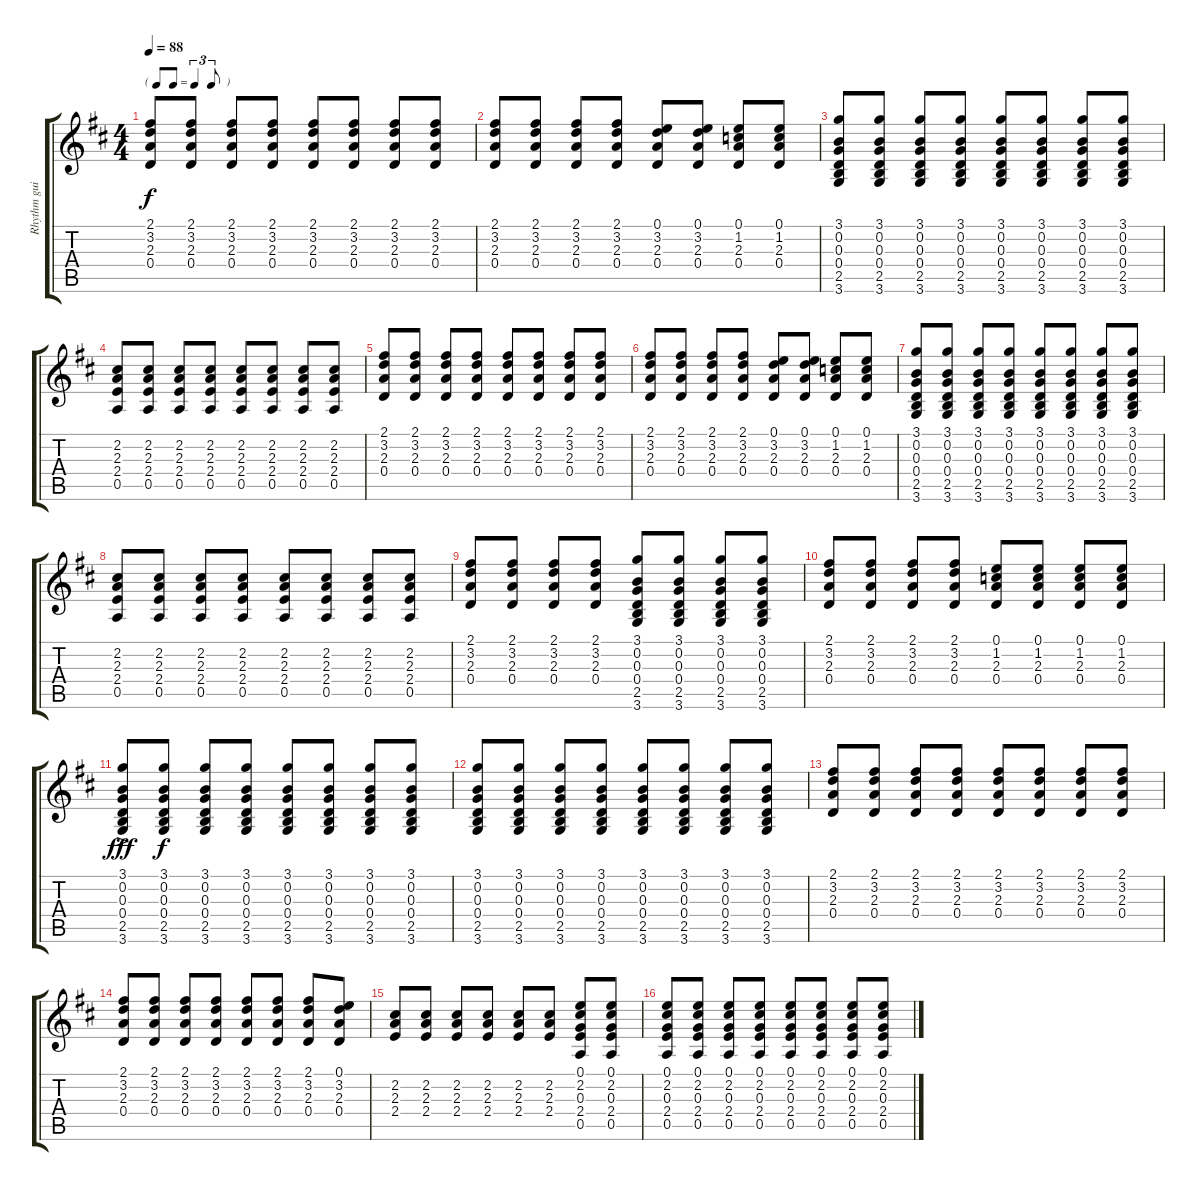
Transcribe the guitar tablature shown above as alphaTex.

\track ("Rhythm guitar" "Rhythm gui") {instrument acousticguitarsteel}
\staff {score tabs}
\tuning (E4 B3 G3 D3 A2 E2) {hide}
\ts (4 4)
\tf triplet8th
\tempo 88
\clef g2
\ks d
(2.1 3.2 2.3 0.4).8{dy f} (2.1 3.2 2.3 0.4).8 (2.1 3.2 2.3 0.4).8 (2.1 3.2 2.3 0.4).8 (2.1 3.2 2.3 0.4).8 (2.1 3.2 2.3 0.4).8 (2.1 3.2 2.3 0.4).8 (2.1 3.2 2.3 0.4).8 |
(2.1 3.2 2.3 0.4).8 (2.1 3.2 2.3 0.4).8 (2.1 3.2 2.3 0.4).8 (2.1 3.2 2.3 0.4).8 (0.1 3.2 2.3 0.4).8 (0.1 3.2 2.3 0.4).8 (0.1 1.2 2.3 0.4).8 (0.1 1.2 2.3 0.4).8 |
(3.1 0.2 0.3 0.4 2.5 3.6).8 (3.1 0.2 0.3 0.4 2.5 3.6).8 (3.1 0.2 0.3 0.4 2.5 3.6).8 (3.1 0.2 0.3 0.4 2.5 3.6).8 (3.1 0.2 0.3 0.4 2.5 3.6).8 (3.1 0.2 0.3 0.4 2.5 3.6).8 (3.1 0.2 0.3 0.4 2.5 3.6).8 (3.1 0.2 0.3 0.4 2.5 3.6).8 |
(2.2 2.3 2.4 0.5).8 (2.2 2.3 2.4 0.5).8 (2.2 2.3 2.4 0.5).8 (2.2 2.3 2.4 0.5).8 (2.2 2.3 2.4 0.5).8 (2.2 2.3 2.4 0.5).8 (2.2 2.3 2.4 0.5).8 (2.2 2.3 2.4 0.5).8 |
(2.1 3.2 2.3 0.4).8 (2.1 3.2 2.3 0.4).8 (2.1 3.2 2.3 0.4).8 (2.1 3.2 2.3 0.4).8 (2.1 3.2 2.3 0.4).8 (2.1 3.2 2.3 0.4).8 (2.1 3.2 2.3 0.4).8 (2.1 3.2 2.3 0.4).8 |
(2.1 3.2 2.3 0.4).8 (2.1 3.2 2.3 0.4).8 (2.1 3.2 2.3 0.4).8 (2.1 3.2 2.3 0.4).8 (0.1 3.2 2.3 0.4).8 (0.1 3.2 2.3 0.4).8 (0.1 1.2 2.3 0.4).8 (0.1 1.2 2.3 0.4).8 |
(3.1 0.2 0.3 0.4 2.5 3.6).8 (3.1 0.2 0.3 0.4 2.5 3.6).8 (3.1 0.2 0.3 0.4 2.5 3.6).8 (3.1 0.2 0.3 0.4 2.5 3.6).8 (3.1 0.2 0.3 0.4 2.5 3.6).8 (3.1 0.2 0.3 0.4 2.5 3.6).8 (3.1 0.2 0.3 0.4 2.5 3.6).8 (3.1 0.2 0.3 0.4 2.5 3.6).8 |
(2.2 2.3 2.4 0.5).8 (2.2 2.3 2.4 0.5).8 (2.2 2.3 2.4 0.5).8 (2.2 2.3 2.4 0.5).8 (2.2 2.3 2.4 0.5).8 (2.2 2.3 2.4 0.5).8 (2.2 2.3 2.4 0.5).8 (2.2 2.3 2.4 0.5).8 |
(2.1 3.2 2.3 0.4).8 (2.1 3.2 2.3 0.4).8 (2.1 3.2 2.3 0.4).8 (2.1 3.2 2.3 0.4).8 (3.1 0.2 0.3 0.4 2.5 3.6).8 (3.1 0.2 0.3 0.4 2.5 3.6).8 (3.1 0.2 0.3 0.4 2.5 3.6).8 (3.1 0.2 0.3 0.4 2.5 3.6).8 |
(2.1 3.2 2.3 0.4).8 (2.1 3.2 2.3 0.4).8 (2.1 3.2 2.3 0.4).8 (2.1 3.2 2.3 0.4).8 (0.1 1.2 2.3 0.4).8 (0.1 1.2 2.3 0.4).8 (0.1 1.2 2.3 0.4).8 (0.1 1.2 2.3 0.4).8 |
(3.1{ac} 0.2{ac} 0.3{ac} 0.4{ac} 2.5{ac} 3.6{ac}).8{dy fff} (3.1 0.2 0.3 0.4 2.5 3.6).8{dy f} (3.1 0.2 0.3 0.4 2.5 3.6).8 (3.1 0.2 0.3 0.4 2.5 3.6).8 (3.1 0.2 0.3 0.4 2.5 3.6).8 (3.1 0.2 0.3 0.4 2.5 3.6).8 (3.1 0.2 0.3 0.4 2.5 3.6).8 (3.1 0.2 0.3 0.4 2.5 3.6).8 |
(3.1 0.2 0.3 0.4 2.5 3.6).8 (3.1 0.2 0.3 0.4 2.5 3.6).8 (3.1 0.2 0.3 0.4 2.5 3.6).8 (3.1 0.2 0.3 0.4 2.5 3.6).8 (3.1 0.2 0.3 0.4 2.5 3.6).8 (3.1 0.2 0.3 0.4 2.5 3.6).8 (3.1 0.2 0.3 0.4 2.5 3.6).8 (3.1 0.2 0.3 0.4 2.5 3.6).8 |
(2.1 3.2 2.3 0.4).8 (2.1 3.2 2.3 0.4).8 (2.1 3.2 2.3 0.4).8 (2.1 3.2 2.3 0.4).8 (2.1 3.2 2.3 0.4).8 (2.1 3.2 2.3 0.4).8 (2.1 3.2 2.3 0.4).8 (2.1 3.2 2.3 0.4).8 |
(2.1 3.2 2.3 0.4).8 (2.1 3.2 2.3 0.4).8 (2.1 3.2 2.3 0.4).8 (2.1 3.2 2.3 0.4).8 (2.1 3.2 2.3 0.4).8 (2.1 3.2 2.3 0.4).8 (2.1 3.2 2.3 0.4).8 (0.1 3.2 2.3 0.4).8 |
(2.2 2.3 2.4).8 (2.2 2.3 2.4).8 (2.2 2.3 2.4).8 (2.2 2.3 2.4).8 (2.2 2.3 2.4).8 (2.2 2.3 2.4).8 (0.1 2.2 0.3 2.4 0.5).8 (0.1 2.2 0.3 2.4 0.5).8 |
(0.1 2.2 0.3 2.4 0.5).8 (0.1 2.2 0.3 2.4 0.5).8 (0.1 2.2 0.3 2.4 0.5).8 (0.1 2.2 0.3 2.4 0.5).8 (0.1 2.2 0.3 2.4 0.5).8 (0.1 2.2 0.3 2.4 0.5).8 (0.1 2.2 0.3 2.4 0.5).8 (0.1 2.2 0.3 2.4 0.5).8
